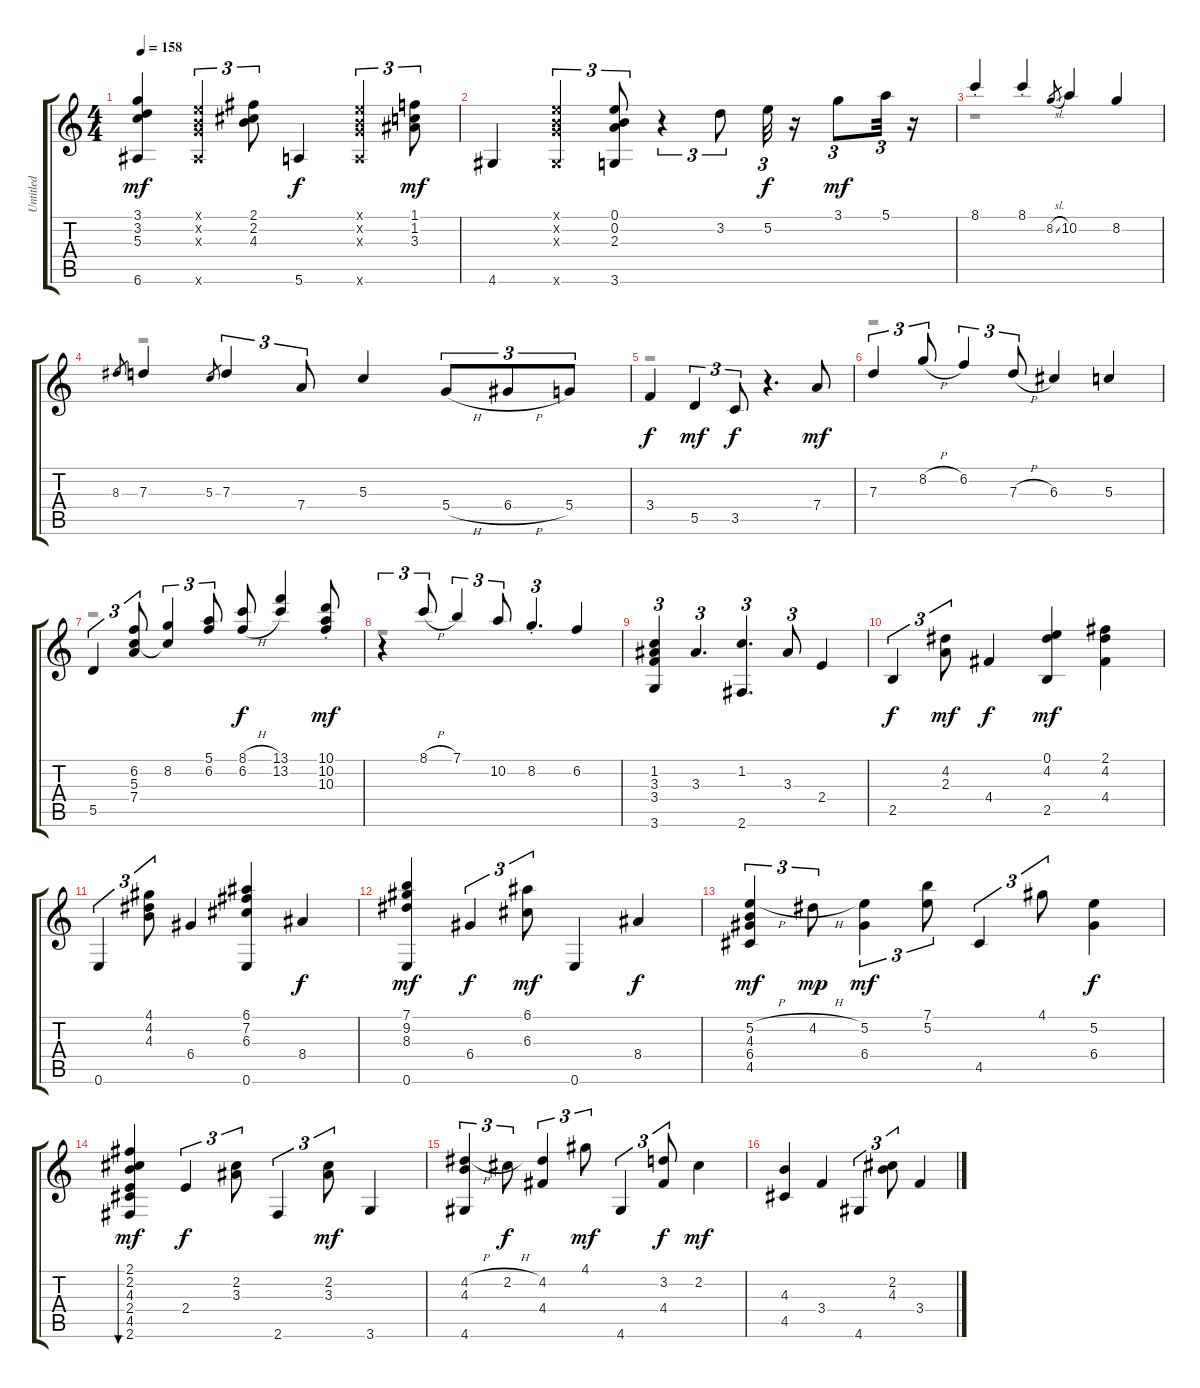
\track ("Untitled" "Untitled") {instrument acousticguitarsteel}
\staff {score tabs}
\tuning (E4 B3 G3 D3 A2 E2) {hide}
\voice
\ts (4 4)
\tempo 158
\clef g2
\ks c
(3.1 3.2 5.3 6.6).4{dy mf} (0.1{x} 0.2{x} 0.3{x} 6.6{x}).4{tu (3 2)} (2.1 2.2 4.3).8{tu (3 2)} 5.6.4{dy f} (0.1{x} 0.2{x} 0.3{x} 5.6{x}).4{tu (3 2)} (1.1 1.2 3.3).8{tu (3 2) dy mf} |
4.6.4 (0.1{x} 0.2{x} 0.3{x} 4.6{x}).4{tu (3 2)} (0.1 0.2 2.3 3.6).8{tu (3 2)} r.4{tu (3 2)} 3.2.8{tu (3 2)} 5.2.32{tu (3 2) dy f} r.16 3.1.8{tu (3 2) dy mf} 5.1.32{tu (3 2)} r.16 |
8.1{st}.4 8.1{st}.4 8.2{sl}.8{gr} 10.2.4 8.2.4 |
8.3.8{gr} 7.3.4 5.3.8{gr} 7.3.4{tu (3 2)} 7.4.8{tu (3 2)} 5.3.4 5.4{h}.8{tu (3 2)} 6.4{h}.8{tu (3 2)} 5.4.8{tu (3 2)} |
3.4.4{dy f} 5.5.4{tu (3 2) dy mf} 3.5.8{tu (3 2) dy f} r.4{d} 7.4.8{dy mf} |
7.3.4{tu (3 2)} 8.2{h}.8{tu (3 2)} 6.2.4{tu (3 2)} 7.3{h}.8{tu (3 2)} 6.3.4 5.3.4 |
5.5.4{tu (3 2)} (6.2 5.3 7.4).8{tu (3 2)} (8.2 5.3{t}).4{tu (3 2)} (5.1 6.2).8{tu (3 2)} (8.1{h} 6.2{h}).8{dy f} (13.1 13.2).4 (10.1{st} 10.2{st} 10.3{st}).8{dy mf} |
r.4{tu (3 2)} 8.1{h}.8{tu (3 2)} 7.1.4{tu (3 2)} 10.2.8{tu (3 2)} 8.2{st}.4{d tu (3 2)} 6.2.4 |
(1.2 3.3 3.4 3.6).4{tu (3 2)} 3.3.4{d tu (3 2)} (1.2 2.6).4{d tu (3 2)} 3.3.8{tu (3 2)} 2.4.4 |
2.5.4{tu (3 2) dy f} (4.2 2.3).8{tu (3 2) dy mf} 4.4.4{dy f} (0.1 4.2 2.5).4{dy mf} (2.1 4.2 4.4).4 |
0.6.4{tu (3 2)} (4.1 4.2 4.3).8{tu (3 2)} 6.4.4 (6.1 7.2 6.3 0.6).4 8.4.4{dy f} |
(7.1 9.2 8.3 0.6).4{dy mf} 6.4.4{tu (3 2) dy f} (6.1 6.3).8{tu (3 2) dy mf} 0.6.4 8.4.4{dy f} |
(5.2{h} 4.3 6.4 4.5).4{tu (3 2) dy mf} 4.2{h}.8{tu (3 2) dy mp} (5.2 6.4).4{tu (3 2) dy mf} (7.1 5.2).8{tu (3 2)} 4.5.4{tu (3 2)} 4.1.8{tu (3 2)} (5.2 6.4).4{dy f} |
(2.1 2.2 4.3 2.4 4.5 2.6).4{bu 480 dy mf} 2.4.4{tu (3 2) dy f} (2.2 3.3).8{tu (3 2)} 2.6.4{tu (3 2)} (2.2 3.3).8{tu (3 2) dy mf} 3.6.4 |
(4.2{h} 4.3 4.6).4{tu (3 2)} 2.2{h}.8{tu (3 2) dy f} (4.2 4.4).4{tu (3 2)} 4.1.8{tu (3 2) dy mf} 4.6.4{tu (3 2)} (3.2 4.4).8{tu (3 2) dy f} 2.2.4{dy mf} |
(4.3 4.5).4 3.4.4 4.6.4{tu (3 2)} (2.2 4.3).8{tu (3 2)} 3.4.4
\voice
\clef g2
\ottava regular
\simile none
\ks c
|
|
r.1 |
r.1 |
r.1 |
r.1 |
r.1 |
r.1 |
|
|
|
|
|
|
|
